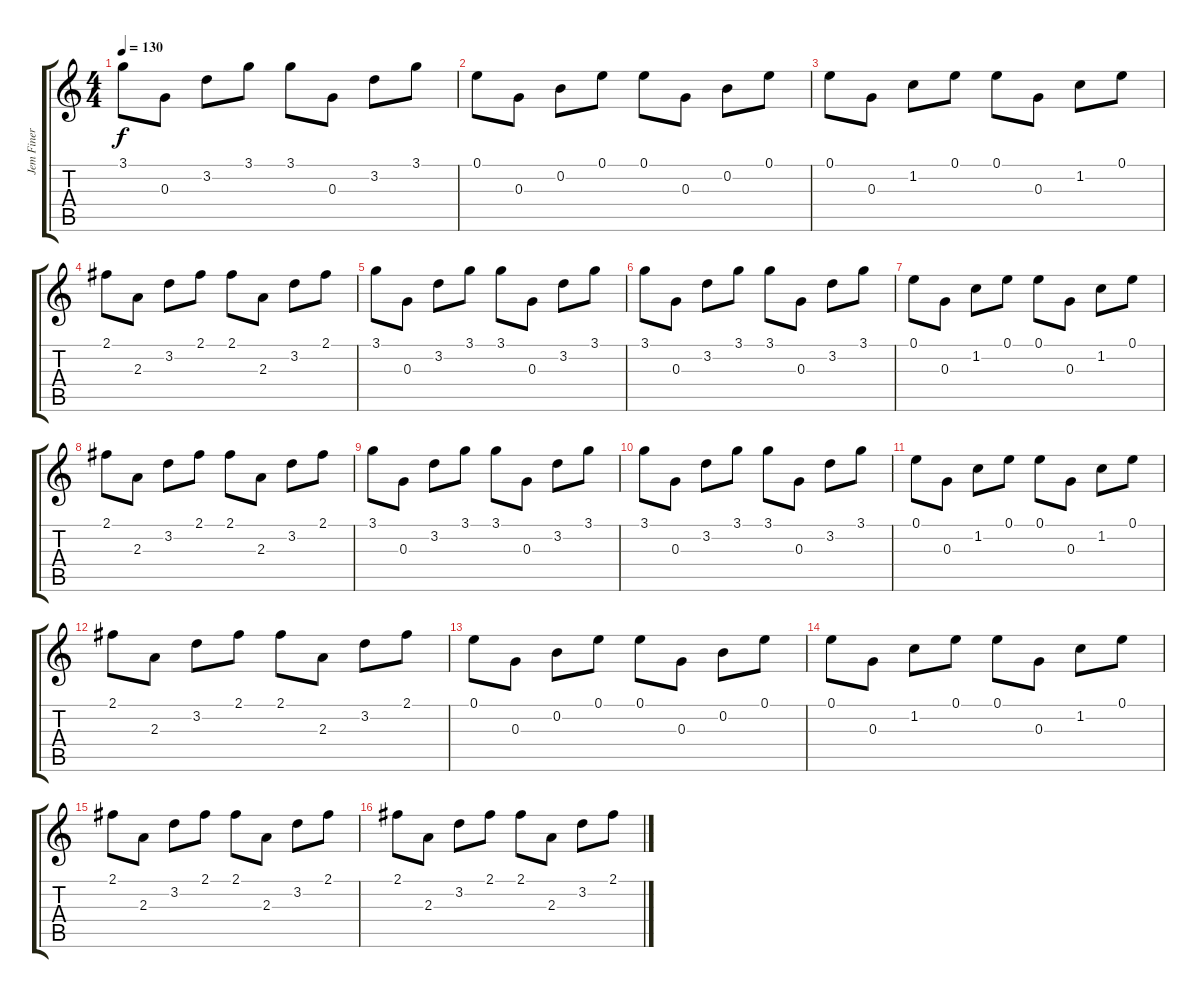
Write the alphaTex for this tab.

\track ("Jem Finer - banjo" "Jem Finer ") {instrument banjo}
\staff {score tabs}
\tuning (E4 B3 G3 D3 A2 E2) {hide}
\displaytranspose 12
\ts (4 4)
\tempo 130
\clef g2
\ks c
3.1.8{dy f} 0.3.8 3.2.8 3.1.8 3.1.8 0.3.8 3.2.8 3.1.8 |
0.1.8 0.3.8 0.2.8 0.1.8 0.1.8 0.3.8 0.2.8 0.1.8 |
0.1.8 0.3.8 1.2.8 0.1.8 0.1.8 0.3.8 1.2.8 0.1.8 |
2.1.8 2.3.8 3.2.8 2.1.8 2.1.8 2.3.8 3.2.8 2.1.8 |
3.1.8 0.3.8 3.2.8 3.1.8 3.1.8 0.3.8 3.2.8 3.1.8 |
3.1.8 0.3.8 3.2.8 3.1.8 3.1.8 0.3.8 3.2.8 3.1.8 |
0.1.8 0.3.8 1.2.8 0.1.8 0.1.8 0.3.8 1.2.8 0.1.8 |
2.1.8 2.3.8 3.2.8 2.1.8 2.1.8 2.3.8 3.2.8 2.1.8 |
3.1.8 0.3.8 3.2.8 3.1.8 3.1.8 0.3.8 3.2.8 3.1.8 |
3.1.8 0.3.8 3.2.8 3.1.8 3.1.8 0.3.8 3.2.8 3.1.8 |
0.1.8 0.3.8 1.2.8 0.1.8 0.1.8 0.3.8 1.2.8 0.1.8 |
2.1.8 2.3.8 3.2.8 2.1.8 2.1.8 2.3.8 3.2.8 2.1.8 |
0.1.8 0.3.8 0.2.8 0.1.8 0.1.8 0.3.8 0.2.8 0.1.8 |
0.1.8 0.3.8 1.2.8 0.1.8 0.1.8 0.3.8 1.2.8 0.1.8 |
2.1.8 2.3.8 3.2.8 2.1.8 2.1.8 2.3.8 3.2.8 2.1.8 |
2.1.8 2.3.8 3.2.8 2.1.8 2.1.8 2.3.8 3.2.8 2.1.8
